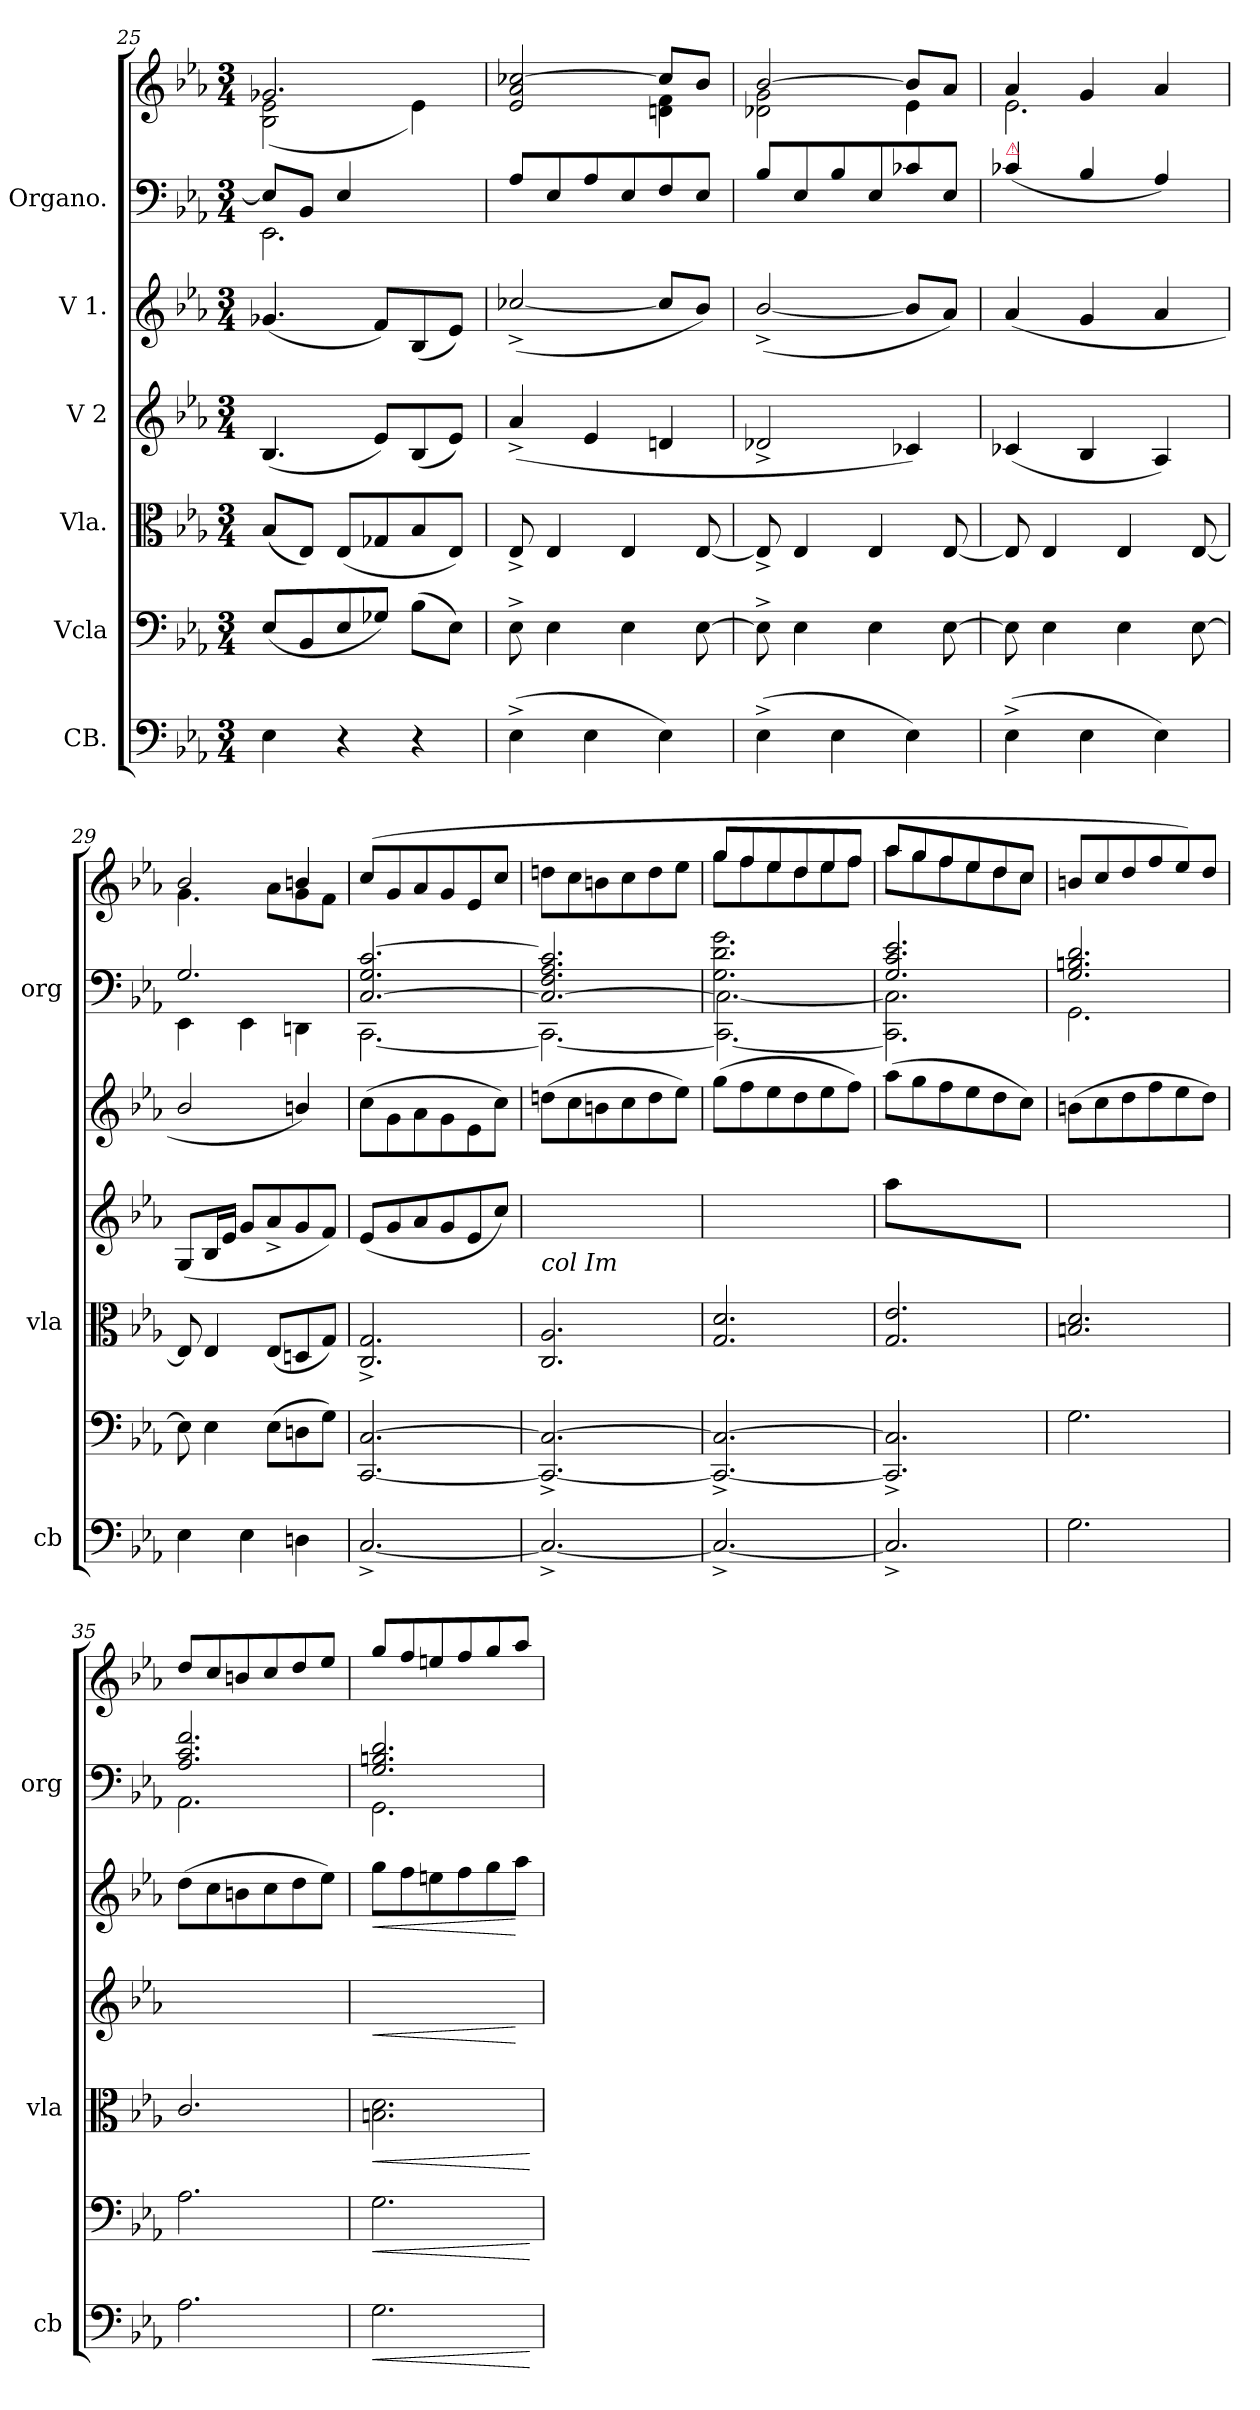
**kern	**dynam	**kern	**dynam	**kern	**dynam	**kern	**dynam	**kern	**dynam	**kern	**kern
*part6	*part6	*part5	*part5	*part4	*part4	*part3	*part3	*part2	*part2	*part1	*part1
*staff7	*staff7	*staff6	*staff6	*staff5	*staff5	*staff4	*staff4	*staff3	*staff3	*staff2	*staff1
*I"CB.	*	*I"Vcla	*	*I"Vla.	*	*I"V 2	*	*I"V 1.	*	*I"Organo.	*
*I'cb	*	*	*	*I'vla	*	*	*	*	*	*I'org	*
*clefF4	*	*clefF4	*	*clefC3	*	*clefG2	*	*clefG2	*	*clefF4	*clefG2
*k[b-e-a-]	*	*k[b-e-a-]	*	*k[b-e-a-]	*	*k[b-e-a-]	*	*k[b-e-a-]	*	*k[b-e-a-]	*k[b-e-a-]
*E-:	*	*E-:	*	*E-:	*	*E-:	*	*E-:	*	*E-:	*E-:
*M3/4	*	*M3/4	*	*M3/4	*	*M3/4	*	*M3/4	*	*M3/4	*M3/4
=25	=25	=25	=25	=25	=25	=25	=25	=25	=25	=25	=25
*	*	*	*	*	*	*	*	*	*	*^	*^
4E-\	.	(<8E-/L	.	(<8B-/L	.	(<4.B-/	.	(<4.g-X/	.	8E-/L]	2.EE-\	2.g-X/	(<2B-\ 2e-\
.	.	8BB-/	.	8E-/J)	.	.	.	.	.	8BB-/J	.	.	.
4r	.	8E-/	.	(<8E-/L	.	.	.	.	.	4E-/	.	.	.
.	.	8G-X/J)	.	8G-X/	.	8e-/L)	.	8f/L)	.	.	.	.	.
4r	.	(>8B-\L	.	8B-/	.	(<8B-/	.	(<8B-/	.	4rcyy	.	.	4e-\)
.	.	8E-\J)	.	8E-/J)	.	8e-/J)	.	8e-/J)	.	.	.	.	.
*	*	*	*	*	*	*	*	*	*	*v	*v	*	*
=26	=26	=26	=26	=26	=26	=26	=26	=26	=26	=26	=26	=26
(>4E-^>\	.	8E-^>\	.	8E-^</	.	(<4a-^</	.	(<[2cc-X^>/	.	8A-/L	2ryy	2e-/ 2a-/ [>2cc-X/
.	.	4E-\	.	4E-/	.	.	.	.	.	8E-/	.	.
4E-\	.	.	.	.	.	4e-/	.	.	.	8A-/	.	.
.	.	4E-\	.	4E-/	.	.	.	.	.	8E-/	.	.
4E-\)	.	.	.	.	.	4dn/	.	8cc-/L]	.	8F/	8cc-/L]	4dn\ 4f\
.	.	[8E-\	.	[8E-/	.	.	.	8b-/J)	.	8E-/J	8b-/J	.
=27	=27	=27	=27	=27	=27	=27	=27	=27	=27	=27	=27	=27
(>4E-^>\	.	8E-^>\]	.	8E-^</]	.	2d-X^</	.	(<[2b-^>/	.	8B-/L	[2b-/	2d-X\ 2g\
.	.	4E-\	.	4E-/	.	.	.	.	.	8E-/	.	.
4E-\	.	.	.	.	.	.	.	.	.	8B-/	.	.
.	.	4E-\	.	4E-/	.	.	.	.	.	8E-/	.	.
4E-\)	.	.	.	.	.	4c-X/)	.	8b-/L]	.	8c-X/	8b-/L]	4e-\
.	.	[8E-\	.	[8E-/	.	.	.	8a-/J)	.	8E-/J	8a-/J	.
=28	=28	=28	=28	=28	=28	=28	=28	=28	=28	=28	=28	=28
!	!	!	!	!	!	!	!	!	!	!LO:TX:a:color=crimson:t=⚠	!	!
(>4E-^\	.	8E-\]	.	8E-/]	.	(<4c-X/	.	(<4a-/	.	(<4c-X/	4a-/	2.e-\
.	.	4E-\	.	4E-/	.	.	.	.	.	.	.	.
4E-\	.	.	.	.	.	4B-/	.	4g/	.	4B-/	4g/	.
.	.	4E-\	.	4E-/	.	.	.	.	.	.	.	.
4E-\)	.	.	.	.	.	4A-/)	.	4a-/	.	4A-/)	4a-/	.
.	.	[8E-\	.	[8E-/	.	.	.	.	.	.	.	.
=29	=29	=29	=29	=29	=29	=29	=29	=29	=29	=29	=29	=29
*	*	*	*	*	*	*	*	*	*	*^	*	*
4E-\	.	8E-\]	.	8E-/]	.	(<8G/L	.	2b-/	.	2.G/	4EE-\	2b-/	4.g\
.	.	4E-\	.	4E-/	.	16B-/L	.	.	.	.	.	.	.
.	.	.	.	.	.	16e-/JJ	.	.	.	.	.	.	.
4E-\	.	.	.	.	.	8g/L	.	.	.	.	4EE-\	.	.
.	.	(>8E-\L	.	(<8E-/L	.	8a-^</	.	.	.	.	.	.	8a-\L
4Dn\	.	8Dn\	.	8Dn/	.	8g/	.	4bn/)	.	.	4DDn\	4bn/	8g\
.	.	8G\J)	.	8G/J)	.	8f/J)	.	.	.	.	.	.	8f\J
=30	=30	=30	=30	=30	=30	=30	=30	=30	=30	=30	=30	=30	=30
!	!	!	!	!	!	!	!	!	!	!	!	!LO:TX:a:i:color=red:t=a	!
*	*	*	*	*	*	*	*	*	*	*	*	*v	*v
[<2.C^</	.	[>2.CC/ [>2.C/	.	2.C^</ 2.G^</	.	(<8e-/L	.	(>8cc\L	.	[<2.C/ 2.G/ [2.c/	[<2.CC\	(>8cc/L
.	.	.	.	.	.	8g/	.	8g\	.	.	.	8g/
.	.	.	.	.	.	8a-/	.	8a-\	.	.	.	8a-/
.	.	.	.	.	.	8g/	.	8g\	.	.	.	8g/
.	.	.	.	.	.	8e-/	.	8e-\	.	.	.	8e-/
.	.	.	.	.	.	8cc/J)	.	8cc\J)	.	.	.	8cc/J
=31	=31	=31	=31	=31	=31	=31	=31	=31	=31	=31	=31	=31
!	!	!	!	!	!	!LO:TX:b:i:t=col Im	!	!	!	!	!	!
2.C^</_<	.	2.CC_>^</ 2.C_>^</	.	2.C/ 2.A-/	.	8ddn\Lyy	.	(>8ddn\L	.	2.C_</ 2.F/ 2.A-/ 2.c]/	2.CC\_<	8ddn\L
.	.	.	.	.	.	8cc\yy	.	8cc\	.	.	.	8cc\
.	.	.	.	.	.	8bn\yy	.	8bn\	.	.	.	8bn\
.	.	.	.	.	.	8cc\yy	.	8cc\	.	.	.	8cc\
.	.	.	.	.	.	8dd\yy	.	8dd\	.	.	.	8dd\
.	.	.	.	.	.	8ee-\Jyy	.	8ee-\J)	.	.	.	8ee-\J
=32	=32	=32	=32	=32	=32	=32	=32	=32	=32	=32	=32	=32
*	*	*	*	*	*	*	*	*	*	*	*	*^
2.C^</_	.	2.CC_^</ 2.C_^</	.	2.G/ 2.d/	.	8gg\Lyy	.	(>8gg\L	.	2.G\ 2.d\ 2.g\	2.CC_\ 2.C_\	8gg/L	8gg\L
.	.	.	.	.	.	8ff\yy	.	8ff\	.	.	.	8ff/	8ff\
.	.	.	.	.	.	8ee-\yy	.	8ee-\	.	.	.	8ee-/	8ee-\
.	.	.	.	.	.	8dd\yy	.	8dd\	.	.	.	8dd/	8dd\
.	.	.	.	.	.	8ee-\yy	.	8ee-\	.	.	.	8ee-/	8ee-\
.	.	.	.	.	.	8ff\Jyy	.	8ff\J)	.	.	.	8ff/J	8ff\J
=33	=33	=33	=33	=33	=33	=33	=33	=33	=33	=33	=33	=33	=33
2.C^</]	.	2.CC]^/ 2.C]^/	.	2.G/ 2.e-/	.	8aa-\L	.	(>8aa-\L	.	2.G/ 2.c/ 2.e-/	2.CC]\ 2.C]\	8aa-/L	8aa-\L
.	.	.	.	.	.	8gg\yy	.	8gg\	.	.	.	8gg/	8gg\
.	.	.	.	.	.	8ff\yy	.	8ff\	.	.	.	8ff/	8ff\
.	.	.	.	.	.	8ee-\yy	.	8ee-\	.	.	.	8ee-/	8ee-\
.	.	.	.	.	.	8dd\yy	.	8dd\	.	.	.	8dd/	8dd\
.	.	.	.	.	.	8cc\Jyy	.	8cc\J)	.	.	.	8cc/J	8cc\J
*	*	*	*	*	*	*	*	*	*	*	*	*v	*v
=34	=34	=34	=34	=34	=34	=34	=34	=34	=34	=34	=34	=34
2.G\	.	2.G\	.	2.Bn/ 2.d/	.	8bn\Lyy	.	(>8bn\L	.	2.G/ 2.Bn/ 2.d/	2.GG\	8bn/L
.	.	.	.	.	.	8cc\yy	.	8cc\	.	.	.	8cc/
.	.	.	.	.	.	8dd\yy	.	8dd\	.	.	.	8dd/
.	.	.	.	.	.	8ff\yy	.	8ff\	.	.	.	8ff/
.	.	.	.	.	.	8ee-\yy	.	8ee-\	.	.	.	8ee-/)
.	.	.	.	.	.	8dd\Jyy	.	8dd\J)	.	.	.	8dd/J
=35	=35	=35	=35	=35	=35	=35	=35	=35	=35	=35	=35	=35
2.A-\	.	2.A-\	.	2.c/	.	8dd\Lyy	.	(>8dd\L	.	2.A-/ 2.c/ 2.f/	2.AA-\	8dd/L
.	.	.	.	.	.	8cc\yy	.	8cc\	.	.	.	8cc/
.	.	.	.	.	.	8bn\yy	.	8bn\	.	.	.	8bn/
.	.	.	.	.	.	8cc\yy	.	8cc\	.	.	.	8cc/
.	.	.	.	.	.	8dd\yy	.	8dd\	.	.	.	8dd/
.	.	.	.	.	.	8ee-\Jyy	.	8ee-\J)	.	.	.	8ee-/J
=36	=36	=36	=36	=36	=36	=36	=36	=36	=36	=36	=36	=36
!	!LO:HP:b	!	!LO:HP:b	!	!LO:HP:b	!	!LO:HP:b	!	!LO:HP:b	!	!	!
2.G\	<	2.G\	<	2.Bn\ 2.d\	<	8gg\Lyy	<	8gg\L	<	2.G/ 2.Bn/ 2.d/	2.GG\	8gg/L
.	.	.	.	.	.	8ff\yy	.	8ff\	.	.	.	8ff/
.	.	.	.	.	.	8een\yy	.	8een\	.	.	.	8een/
.	.	.	.	.	.	8ff\yy	.	8ff\	.	.	.	8ff/
.	.	.	.	.	.	8gg\yy	.	8gg\	.	.	.	8gg/
.	.	.	.	.	.	8aa-\Jyy	[	8aa-\J	[	.	.	8aa-/J
*	*	*	*	*	*	*	*	*	*	*v	*v	*
.	[	.	[	.	[	.	.	.	.	.	.
=	=	=	=	=	=	=	=	=	=	=	=
*-	*-	*-	*-	*-	*-	*-	*-	*-	*-	*-	*-
